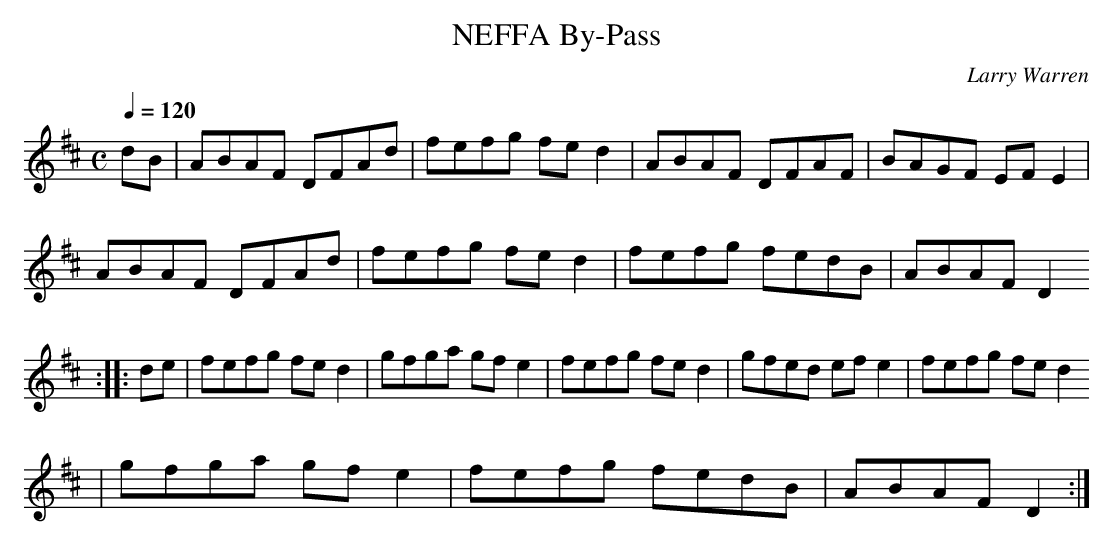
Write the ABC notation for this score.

X:1
T:NEFFA By-Pass
M:C
L:1/8
Q:1/4=120
C:Larry Warren
K:D
dB|ABAF DFAd|fefg fed2|ABAF DFAF|BAGF EFE2|
ABAF DFAd|fefg fed2|fefg fedB|ABAF D2
:||:de|fefg fed2|gfga gfe2|fefg fed2|gfed efe2|fefg fed2
|gfga gfe2|fefg fedB|ABAF D2:|
